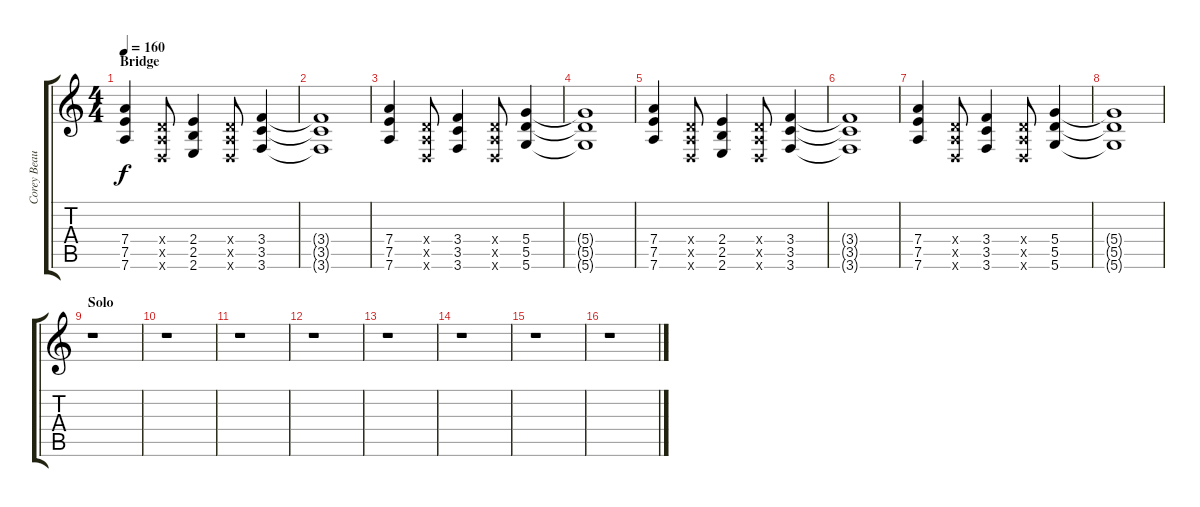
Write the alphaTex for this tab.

\track ("Corey Beaulieu" "Corey Beau") {instrument distortionguitar}
\staff {score tabs}
\tuning (E4 B3 G3 D3 A2 D2) {hide}
\ts (4 4)
\section ("" "Bridge")
\tempo 160
\clef g2
\ks c
(7.4 7.5 7.6).4{dy f} (0.4{x} 0.5{x} 0.6{x}).8 (2.4 2.5 2.6).4 (0.4{x} 0.5{x} 0.6{x}).8 (3.4 3.5 3.6).4 |
(3.4{t} 3.5{t} 3.6{t}).1 |
(7.4 7.5 7.6).4 (0.4{x} 0.5{x} 0.6{x}).8 (3.4 3.5 3.6).4 (0.4{x} 0.5{x} 0.6{x}).8 (5.4 5.5 5.6).4 |
(5.4{t} 5.5{t} 5.6{t}).1 |
(7.4 7.5 7.6).4 (0.4{x} 0.5{x} 0.6{x}).8 (2.4 2.5 2.6).4 (0.4{x} 0.5{x} 0.6{x}).8 (3.4 3.5 3.6).4 |
(3.4{t} 3.5{t} 3.6{t}).1 |
(7.4 7.5 7.6).4 (0.4{x} 0.5{x} 0.6{x}).8 (3.4 3.5 3.6).4 (0.4{x} 0.5{x} 0.6{x}).8 (5.4 5.5 5.6).4 |
(5.4{t} 5.5{t} 5.6{t}).1 |
\section ("" "Solo")
r.1 |
r.1 |
r.1 |
r.1 |
r.1 |
r.1 |
r.1 |
r.1
